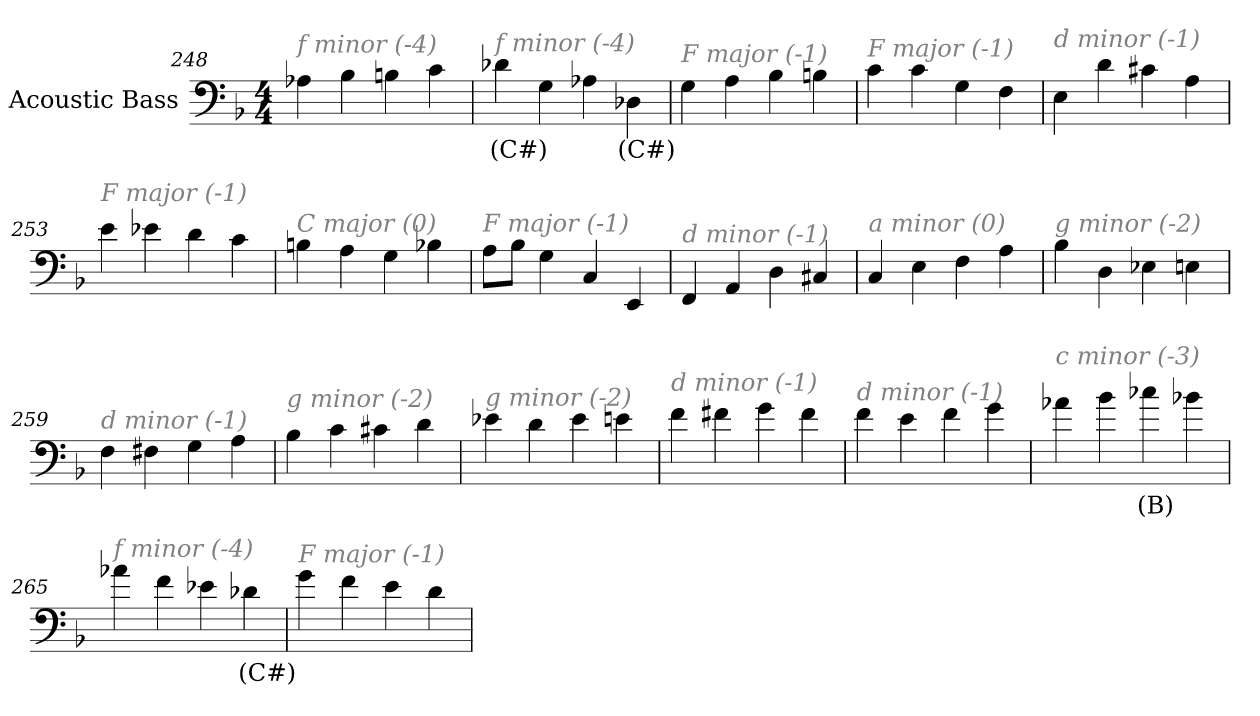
**kern	**text
*part1	*part1
*staff1	*staff1
*I"Acoustic Bass	*
*clefF4	*
*ITrd7c12	*
*k[b-]	*
*F:	*
*M4/4	*
=248	=248
!LO:TX:i:color=#808080:t=f minor (-4)	!
4AA-X	.
4BB-	.
4BBn	.
4C	.
=249	=249
!LO:TX:i:color=#808080:t=f minor (-4)	!
4D-Xi	(C#)
4GG	.
4AA-X	.
4DD-Xi	(C#)
=250	=250
!LO:TX:i:color=#808080:t=F major (-1)	!
4GG	.
4AA	.
4BB-	.
4BBn	.
=251	=251
!LO:TX:i:color=#808080:t=F major (-1)	!
4C	.
4C	.
4GG	.
4FF	.
=252	=252
!LO:TX:i:color=#808080:t=d minor (-1)	!
4EE	.
4D	.
4C#X	.
4AA	.
=253	=253
!LO:TX:i:color=#808080:t=F major (-1)	!
4E	.
4E-X	.
4D	.
4C	.
=254	=254
!LO:TX:i:color=#808080:t=C major (0)	!
4BBn	.
4AA	.
4GG	.
4BB-X	.
=255	=255
!LO:TX:i:color=#808080:t=F major (-1)	!
8AAL	.
8BB-J	.
4GG	.
4CC	.
4EEE	.
=256	=256
!LO:TX:i:color=#808080:t=d minor (-1)	!
4FFF	.
4AAA	.
4DD	.
4CC#X	.
=257	=257
!LO:TX:i:color=#808080:t=a minor (0)	!
4CC	.
4EE	.
4FF	.
4AA	.
=258	=258
!LO:TX:i:color=#808080:t=g minor (-2)	!
4BB-	.
4DD	.
4EE-X	.
4EEn	.
=259	=259
!LO:TX:i:color=#808080:t=d minor (-1)	!
4FF	.
4FF#X	.
4GG	.
4AA	.
=260	=260
!LO:TX:i:color=#808080:t=g minor (-2)	!
4BB-	.
4C	.
4C#X	.
4D	.
=261	=261
!LO:TX:i:color=#808080:t=g minor (-2)	!
4E-X	.
4D	.
4E-	.
4En	.
=262	=262
!LO:TX:i:color=#808080:t=d minor (-1)	!
4F	.
4F#X	.
4G	.
4F#	.
=263	=263
!LO:TX:i:color=#808080:t=d minor (-1)	!
4F	.
4E	.
4F	.
4G	.
=264	=264
!LO:TX:i:color=#808080:t=c minor (-3)	!
4A-X	.
4B-	.
4c-Xj	(B)
4B-X	.
=265	=265
!LO:TX:i:color=#808080:t=f minor (-4)	!
4A-X	.
4F	.
4E-X	.
4D-Xi	(C#)
=266	=266
!LO:TX:i:color=#808080:t=F major (-1)	!
4G	.
4F	.
4E	.
4D	.
=	=
*-	*-
